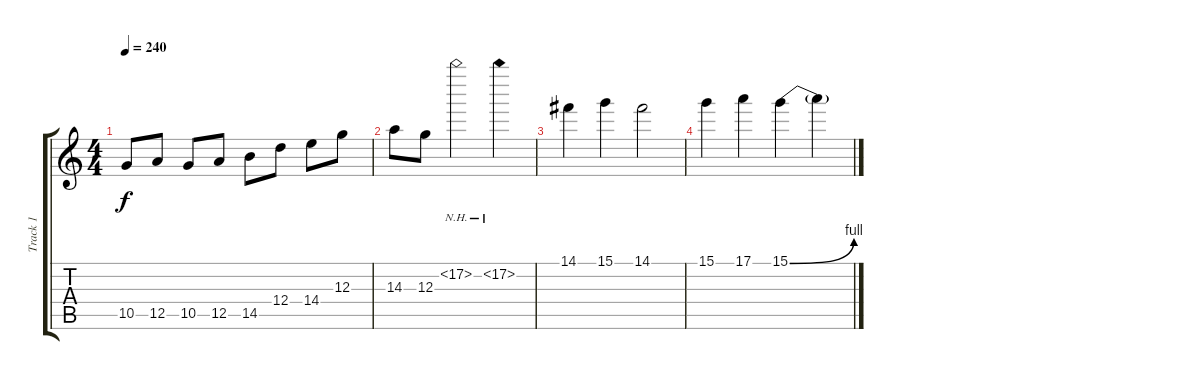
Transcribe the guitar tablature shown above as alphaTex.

\track ("Track 1" "Track 1") {instrument distortionguitar}
\staff {score tabs}
\tuning (E4 B3 G3 D3 A2 E2) {hide}
\ts (4 4)
\tempo 240
\clef g2
\ks c
10.5.8{dy f} 12.5.8 10.5.8 12.5.8 14.5.8 12.4.8 14.4.8 12.3.8 |
14.3.8 12.3.8 17.2{nh}.2 17.2{nh}.4 |
14.1.4 15.1.4 14.1.2 |
15.1.4 17.1.4 15.1{be (bend 0 0 60 4)}.4 15.1{t}.4
